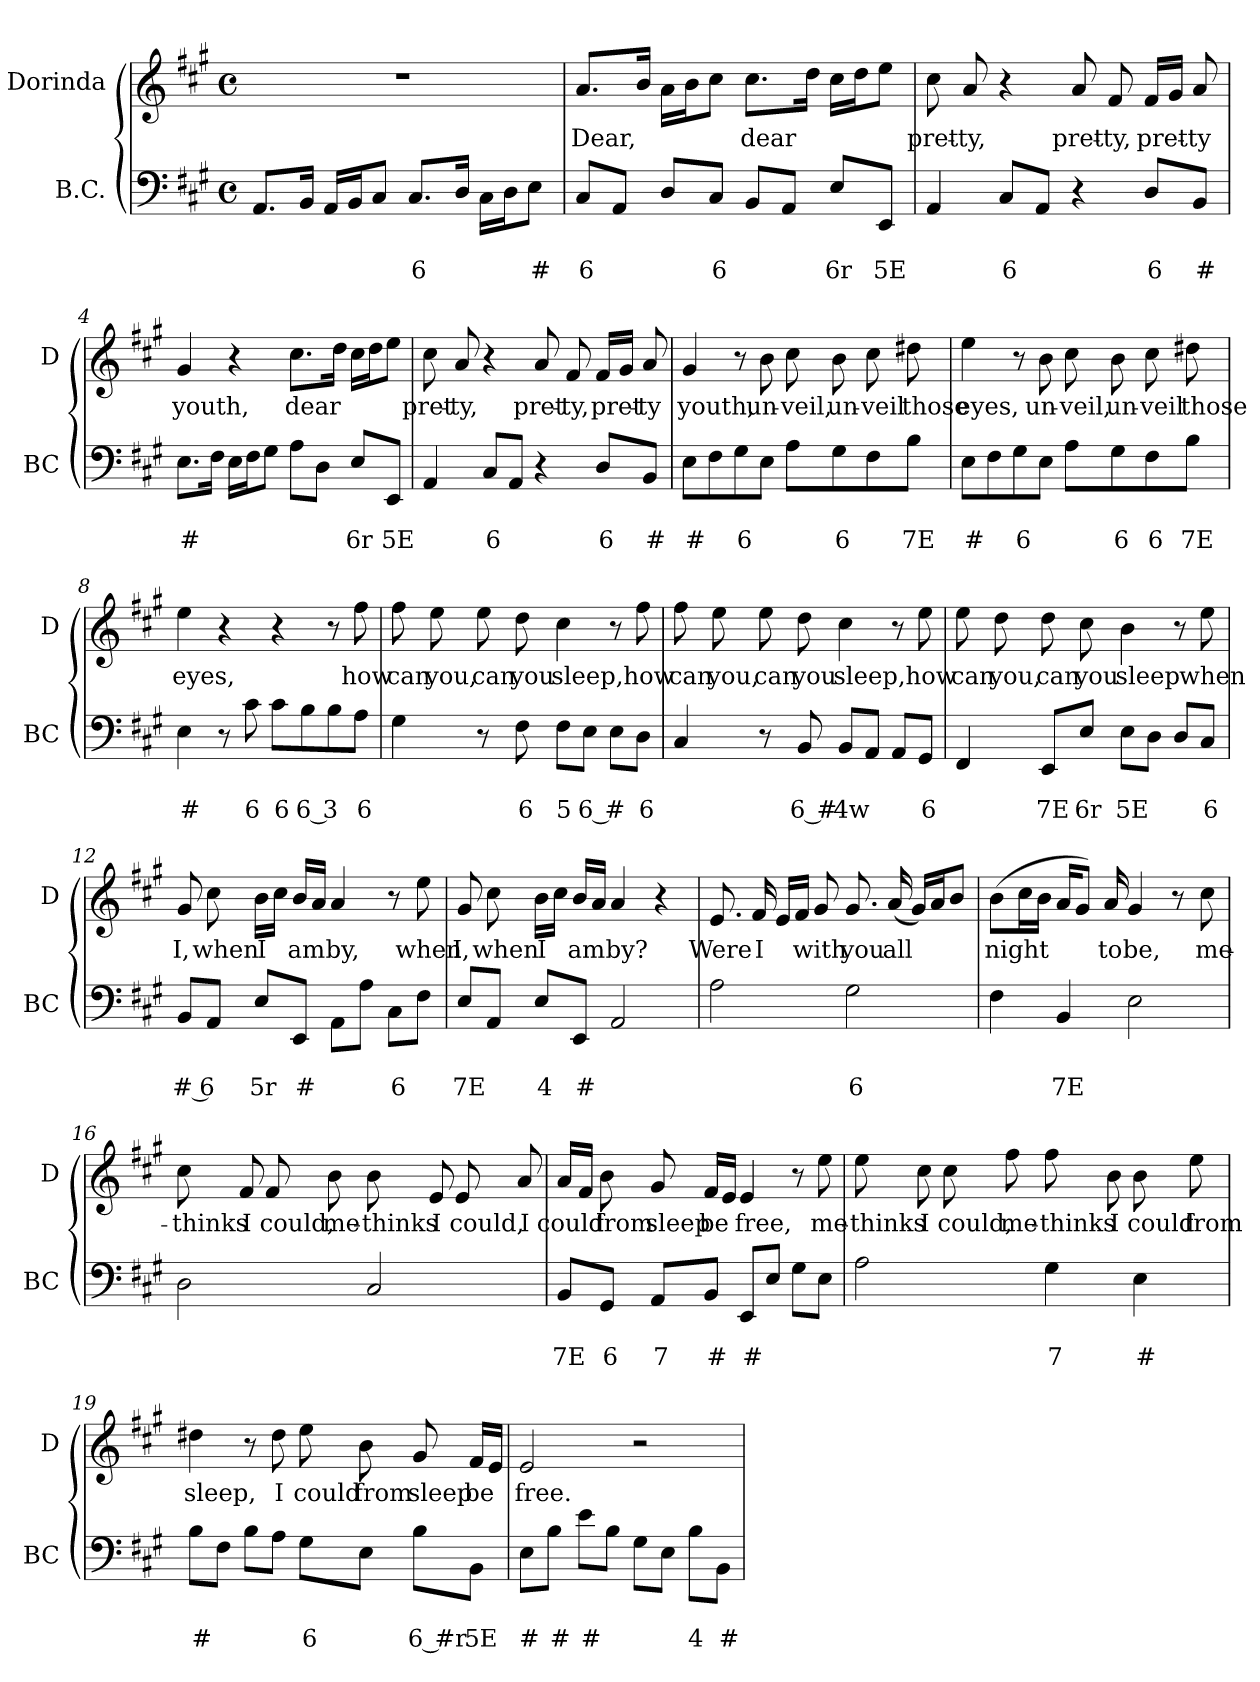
**kern	**text	**text	**kern	**text
*part2	*part2	*part2	*part1	*part1
*staff2	*staff2	*staff2	*staff1	*staff1
*I"B.C.	*	*	*I"Dorinda	*
*I'BC	*	*	*I'D	*
*clefF4	*	*	*clefG2	*
*k[f#c#g#]	*	*	*k[f#c#g#]	*
*A:	*	*	*A:	*
*M4/4	*	*	*M4/4	*
*met(c)	*	*	*met(c)	*
=1	=1	=1	=1	=1
8.AA/L	.	.	1r	.
16BB/Jk	.	.	.	.
16AA/LL	.	.	.	.
16BB/J	.	.	.	.
8C#/J	.	.	.	.
!	!	!LO:LY:b	!	!
8.C#/L	.	6	.	.
16D/Jk	.	.	.	.
16C#\LL	.	.	.	.
16D\J	.	.	.	.
!	!	!LO:LY:b	!	!
8E\J	.	#	.	.
=2	=2	=2	=2	=2
!	!	!LO:LY:b	!	!LO:LY:b
8C#/L	.	6	8.a/L	Dear,
8AA/J	.	.	.	.
.	.	.	16b/Jk	.
8D/L	.	.	16a\LL	.
.	.	.	16b\J	.
!	!	!LO:LY:b	!	!
8C#/J	.	6	8cc#\J	.
!	!	!	!	!LO:LY:b
8BB/L	.	.	8.cc#\L	dear
8AA/J	.	.	.	.
.	.	.	16dd\Jk	.
!	!	!LO:LY:b	!	!
8E/L	.	6r	16cc#\LL	.
.	.	.	16dd\J	.
!	!	!LO:LY:b	!	!
8EE/J	.	5E	8ee\J	.
=3	=3	=3	=3	=3
!	!	!	!	!LO:LY:b
4AA/	.	.	8cc#\	pret-
!	!	!	!	!LO:LY:b
.	.	.	8a/	-ty,
!	!	!LO:LY:b	!	!
8C#/L	.	6	4r	.
8AA/J	.	.	.	.
!	!	!	!	!LO:LY:b
4r	.	.	8a/	pret-
!	!	!	!	!LO:LY:b
.	.	.	8f#/	-ty,
!	!	!LO:LY:b	!	!LO:LY:b
8D/L	.	6	16f#/LL	pret-
.	.	.	16g#/JJ	.
!	!	!LO:LY:b	!	!LO:LY:b
8BB/J	.	#	8a/	-ty
!!LO:LB:g=z
=4	=4	=4	=4	=4
!	!	!LO:LY:b	!	!LO:LY:b
8.E\L	.	#	4g#/	youth,
16F#\Jk	.	.	.	.
16E\LL	.	.	4r	.
16F#\J	.	.	.	.
8G#\J	.	.	.	.
!	!	!	!	!LO:LY:b
8A\L	.	.	8.cc#\L	dear
8D\J	.	.	.	.
.	.	.	16dd\Jk	.
!	!	!LO:LY:b	!	!
8E/L	.	6r	16cc#\LL	.
.	.	.	16dd\J	.
!	!	!LO:LY:b	!	!
8EE/J	.	5E	8ee\J	.
=5	=5	=5	=5	=5
!	!	!	!	!LO:LY:b
4AA/	.	.	8cc#\	pret-
!	!	!	!	!LO:LY:b
.	.	.	8a/	-ty,
!	!	!LO:LY:b	!	!
8C#/L	.	6	4r	.
8AA/J	.	.	.	.
!	!	!	!	!LO:LY:b
4r	.	.	8a/	pret-
!	!	!	!	!LO:LY:b
.	.	.	8f#/	-ty,
!	!	!LO:LY:b	!	!LO:LY:b
8D/L	.	6	16f#/LL	pret-
.	.	.	16g#/JJ	.
!	!	!LO:LY:b	!	!LO:LY:b
8BB/J	.	#	8a/	-ty
=6	=6	=6	=6	=6
!	!	!LO:LY:b	!	!LO:LY:b
8E\L	.	#	4g#/	youth,
8F#\	.	.	.	.
!	!	!LO:LY:b	!	!
8G#\	.	6	8r	.
!	!	!	!	!LO:LY:b
8E\J	.	.	8b\	un-
!	!	!	!	!LO:LY:b
8A\L	.	.	8cc#\	-veil,
!	!	!LO:LY:b	!	!LO:LY:b
8G#\	.	6	8b\	un-
!	!	!	!	!LO:LY:b
8F#\	.	.	8cc#\	-veil
!	!	!LO:LY:b	!	!LO:LY:b
8B\J	.	7E	8dd#X\	those
!!LO:LB:g=z
=7	=7	=7	=7	=7
!	!	!LO:LY:b	!	!LO:LY:b
8E\L	.	#	4ee\	eyes,
8F#\	.	.	.	.
!	!	!LO:LY:b	!	!
8G#\	.	6	8r	.
!	!	!	!	!LO:LY:b
8E\J	.	.	8b\	un-
!	!	!	!	!LO:LY:b
8A\L	.	.	8cc#\	-veil,
!	!	!LO:LY:b	!	!LO:LY:b
8G#\	.	6	8b\	un-
!	!	!LO:LY:b	!	!LO:LY:b
8F#\	.	6	8cc#\	-veil
!	!	!LO:LY:b	!	!LO:LY:b
8B\J	.	7E	8dd#X\	those
=8	=8	=8	=8	=8
!	!	!LO:LY:b	!	!LO:LY:b
4E\	.	#	4ee\	eyes,
8r	.	.	4r	.
!	!	!LO:LY:b	!	!
8c#\	.	6	.	.
!	!	!LO:LY:b	!	!
8c#\L	.	6	4r	.
!	!	!LO:LY:b	!	!
8B\	.	6 3	.	.
8B\	.	.	8r	.
!	!	!LO:LY:b	!	!LO:LY:b
8A\J	.	6	8ff#\	how
=9	=9	=9	=9	=9
*^	*	*	*	*
!	!	!	!	!	!LO:LY:b
4G#\	8ryy	.	.	8ff#\	can
!	!	!	!	!	!LO:LY:b
.	8ryy	.	.	8ee\	you,
!	!	!	!	!	!LO:LY:b
8r	4ryy	.	.	8ee\	can
!	!	!	!LO:LY:b	!	!LO:LY:b
8F#\	.	.	6	8dd\	you
!	!	!	!LO:LY:b	!	!LO:LY:b
8F#\L	2ryy	.	5	4cc#\	sleep,
!	!	!	!LO:LY:b	!	!
8E\J	.	.	6 #	.	.
8E\L	.	.	.	8r	.
!	!	!	!LO:LY:b	!	!LO:LY:b
8D\J	.	.	6	8ff#\	how
!!LO:LB:g=z
=10	=10	=10	=10	=10	=10
!	!	!	!	!	!LO:LY:b
4C#/	8ryy	.	.	8ff#\	can
!	!	!	!	!	!LO:LY:b
.	8ryy	.	.	8ee\	you,
!	!	!	!	!	!LO:LY:b
8r	4ryy	.	.	8ee\	can
!	!	!	!LO:LY:b	!	!LO:LY:b
8BB/	.	.	6 #	8dd\	you
!	!	!	!LO:LY:b	!	!LO:LY:b
8BB/L	2ryy	.	4w	4cc#\	sleep,
8AA/J	.	.	.	.	.
8AA/L	.	.	.	8r	.
!	!	!	!LO:LY:b	!	!LO:LY:b
8GG#/J	.	.	6	8ee\	how
=11	=11	=11	=11	=11	=11
!	!	!	!	!	!LO:LY:b
4FF#/	8ryy	.	.	8ee\	can
!	!	!	!	!	!LO:LY:b
.	8ryy	.	.	8dd\	you,
!	!	!	!LO:LY:b	!	!LO:LY:b
8EE/L	4ryy	.	7E	8dd\	can
!	!	!	!LO:LY:b	!	!LO:LY:b
8E/J	.	.	6r	8cc#\	you
!	!	!	!LO:LY:b	!	!LO:LY:b
8E\L	2ryy	.	5E	4b\	sleep
8D\J	.	.	.	.	.
8D/L	.	.	.	8r	.
!	!	!	!LO:LY:b	!	!LO:LY:b
8C#/J	.	.	6	8ee\	when
*v	*v	*	*	*	*
=12	=12	=12	=12	=12
!	!	!LO:LY:b	!	!LO:LY:b
8BB/L	.	# 6	8g#/	I,
!	!	!	!	!LO:LY:b
8AA/J	.	.	8cc#\	when
!	!	!LO:LY:b	!	!LO:LY:b
8E/L	.	5r	16b\LL	I
.	.	.	16cc#\JJ	.
!	!	!LO:LY:b	!	!LO:LY:b
8EE/J	.	#	16b/LL	am
.	.	.	16a/JJ	.
!	!	!	!	!LO:LY:b
8AA\L	.	.	4a/	by,
8A\J	.	.	.	.
!	!	!LO:LY:b	!	!
8C#\L	.	6	8r	.
!	!	!	!	!LO:LY:b
8F#\J	.	.	8ee\	when
!!LO:LB:g=z
=13	=13	=13	=13	=13
!	!	!LO:LY:b	!	!LO:LY:b
8E/L	.	7E	8g#/	I,
!	!	!	!	!LO:LY:b
8AA/J	.	.	8cc#\	when
!	!	!LO:LY:b	!	!LO:LY:b
8E/L	.	4	16b\LL	I
.	.	.	16cc#\JJ	.
!	!	!LO:LY:b	!	!LO:LY:b
8EE/J	.	#	16b/LL	am
.	.	.	16a/JJ	.
!	!	!	!	!LO:LY:b
2AA/	.	.	4a/	by?
.	.	.	4r	.
=14	=14	=14	=14	=14
!	!	!	!	!LO:LY:b
2A\	.	.	8.e/	Were
!	!	!	!	!LO:LY:b
.	.	.	16f#/	I
.	.	.	16e/LL	.
.	.	.	16f#/JJ	.
!	!	!	!	!LO:LY:b
.	.	.	8g#/	with
!	!	!LO:LY:b	!	!LO:LY:b
2G#\	.	6	8.g#/	you
!	!	!	!	!LO:LY:b
.	.	.	(<16a/	all
.	.	.	16g#/LL)	.
.	.	.	16a/J	.
.	.	.	8b/J	.
=15	=15	=15	=15	=15
*^	*	*	*	*
!	!	!	!	!	!LO:LY:b
4F#\	8ryy	.	.	(>8b\L	night
.	8ryy	.	.	16cc#\L	.
.	.	.	.	16b\JJ	.
!	!	!	!LO:LY:b	!	!
4BB/	4ryy	.	7E	16a/KL	.
.	.	.	.	8g#/J)	.
!	!	!	!	!	!LO:LY:b
.	.	.	.	16a/	to
!	!	!	!	!	!LO:LY:b
2E\	4ryy	.	.	4g#/	be,
.	8ryy	.	.	8r	.
!	!	!	!	!	!LO:LY:b
.	8ryy	.	.	8cc#\	me-
!!LO:LB:g=z
=16	=16	=16	=16	=16	=16
!	!	!	!	!	!LO:LY:b
2D\	8ryy	.	.	8cc#\	-thinks
!	!	!	!	!	!LO:LY:b
.	8ryy	.	.	8f#/	I
!	!	!	!	!	!LO:LY:b
.	8ryy	.	.	8f#/	could,
!	!	!	!	!	!LO:LY:b
.	8ryy	.	.	8b\	me-
!	!	!	!	!	!LO:LY:b
2C#/	8ryy	.	.	8b\	-thinks
!	!	!	!	!	!LO:LY:b
.	8ryy	.	.	8e/	I
!	!	!	!	!	!LO:LY:b
.	8ryy	.	.	8e/	could,
!	!	!	!	!	!LO:LY:b
.	8ryy	.	.	8a/	I
=17	=17	=17	=17	=17	=17
!	!	!	!LO:LY:b	!	!LO:LY:b
*v	*v	*	*	*	*
8BB/L	.	7E	16a/LL	could
.	.	.	16f#/JJ	.
!	!	!LO:LY:b	!	!LO:LY:b
8GG#/J	.	6	8b\	from
!	!	!LO:LY:b	!	!LO:LY:b
8AA/L	.	7	8g#/	sleep
!	!	!LO:LY:b	!	!LO:LY:b
8BB/J	.	#	16f#/LL	be
.	.	.	16e/JJ	.
!	!	!LO:LY:b	!	!LO:LY:b
8EE/L	.	#	4e/	free,
8E/J	.	.	.	.
8G#\L	.	.	8r	.
!	!	!	!	!LO:LY:b
8E\J	.	.	8ee\	me-
=18	=18	=18	=18	=18
*^	*	*	*	*
!	!	!	!	!	!LO:LY:b
2A\	8ryy	.	.	8ee\	-thinks
!	!	!	!	!	!LO:LY:b
.	8ryy	.	.	8cc#\	I
!	!	!	!	!	!LO:LY:b
.	4ryy	.	.	8cc#\	could,
!	!	!	!	!	!LO:LY:b
.	.	.	.	8ff#\	me-
!	!	!	!LO:LY:b	!	!LO:LY:b
4G#\	2ryy	.	7	8ff#\	-thinks
!	!	!	!	!	!LO:LY:b
.	.	.	.	8b\	I
!	!	!	!LO:LY:b	!	!LO:LY:b
4E\	.	.	#	8b\	could
!	!	!	!	!	!LO:LY:b
.	.	.	.	8ee\	from
*v	*v	*	*	*	*
!!LO:PB:g=z
=19	=19	=19	=19	=19
!	!	!LO:LY:b	!	!LO:LY:b
8B\L	.	#	4dd#X\	sleep,
8F#\J	.	.	.	.
8B\L	.	.	8r	.
!	!	!	!	!LO:LY:b
8A\J	.	.	8dd#\	I
!	!	!LO:LY:b	!	!LO:LY:b
8G#\L	.	6	8ee\	could
!	!	!	!	!LO:LY:b
8E\J	.	.	8b\	from
!	!	!LO:LY:b	!	!LO:LY:b
8B\L	.	6 #r	8g#/	sleep
!	!	!LO:LY:b	!	!LO:LY:b
8BB\J	.	5E	16f#/LL	be
.	.	.	16e/JJ	.
=20	=20	=20	=20	=20
!	!	!LO:LY:b	!	!LO:LY:b
8E\L	.	#	2e/	free.
!	!	!LO:LY:b	!	!
8B\J	.	#	.	.
!	!	!LO:LY:b	!	!
8e\L	.	#	.	.
8B\J	.	.	.	.
8G#\L	.	.	2r	.
8E\J	.	.	.	.
!	!	!LO:LY:b	!	!
8B\L	.	4	.	.
!	!	!LO:LY:b	!	!
8BB\J	.	#	.	.
=	=	=	=	=
*-	*-	*-	*-	*-
